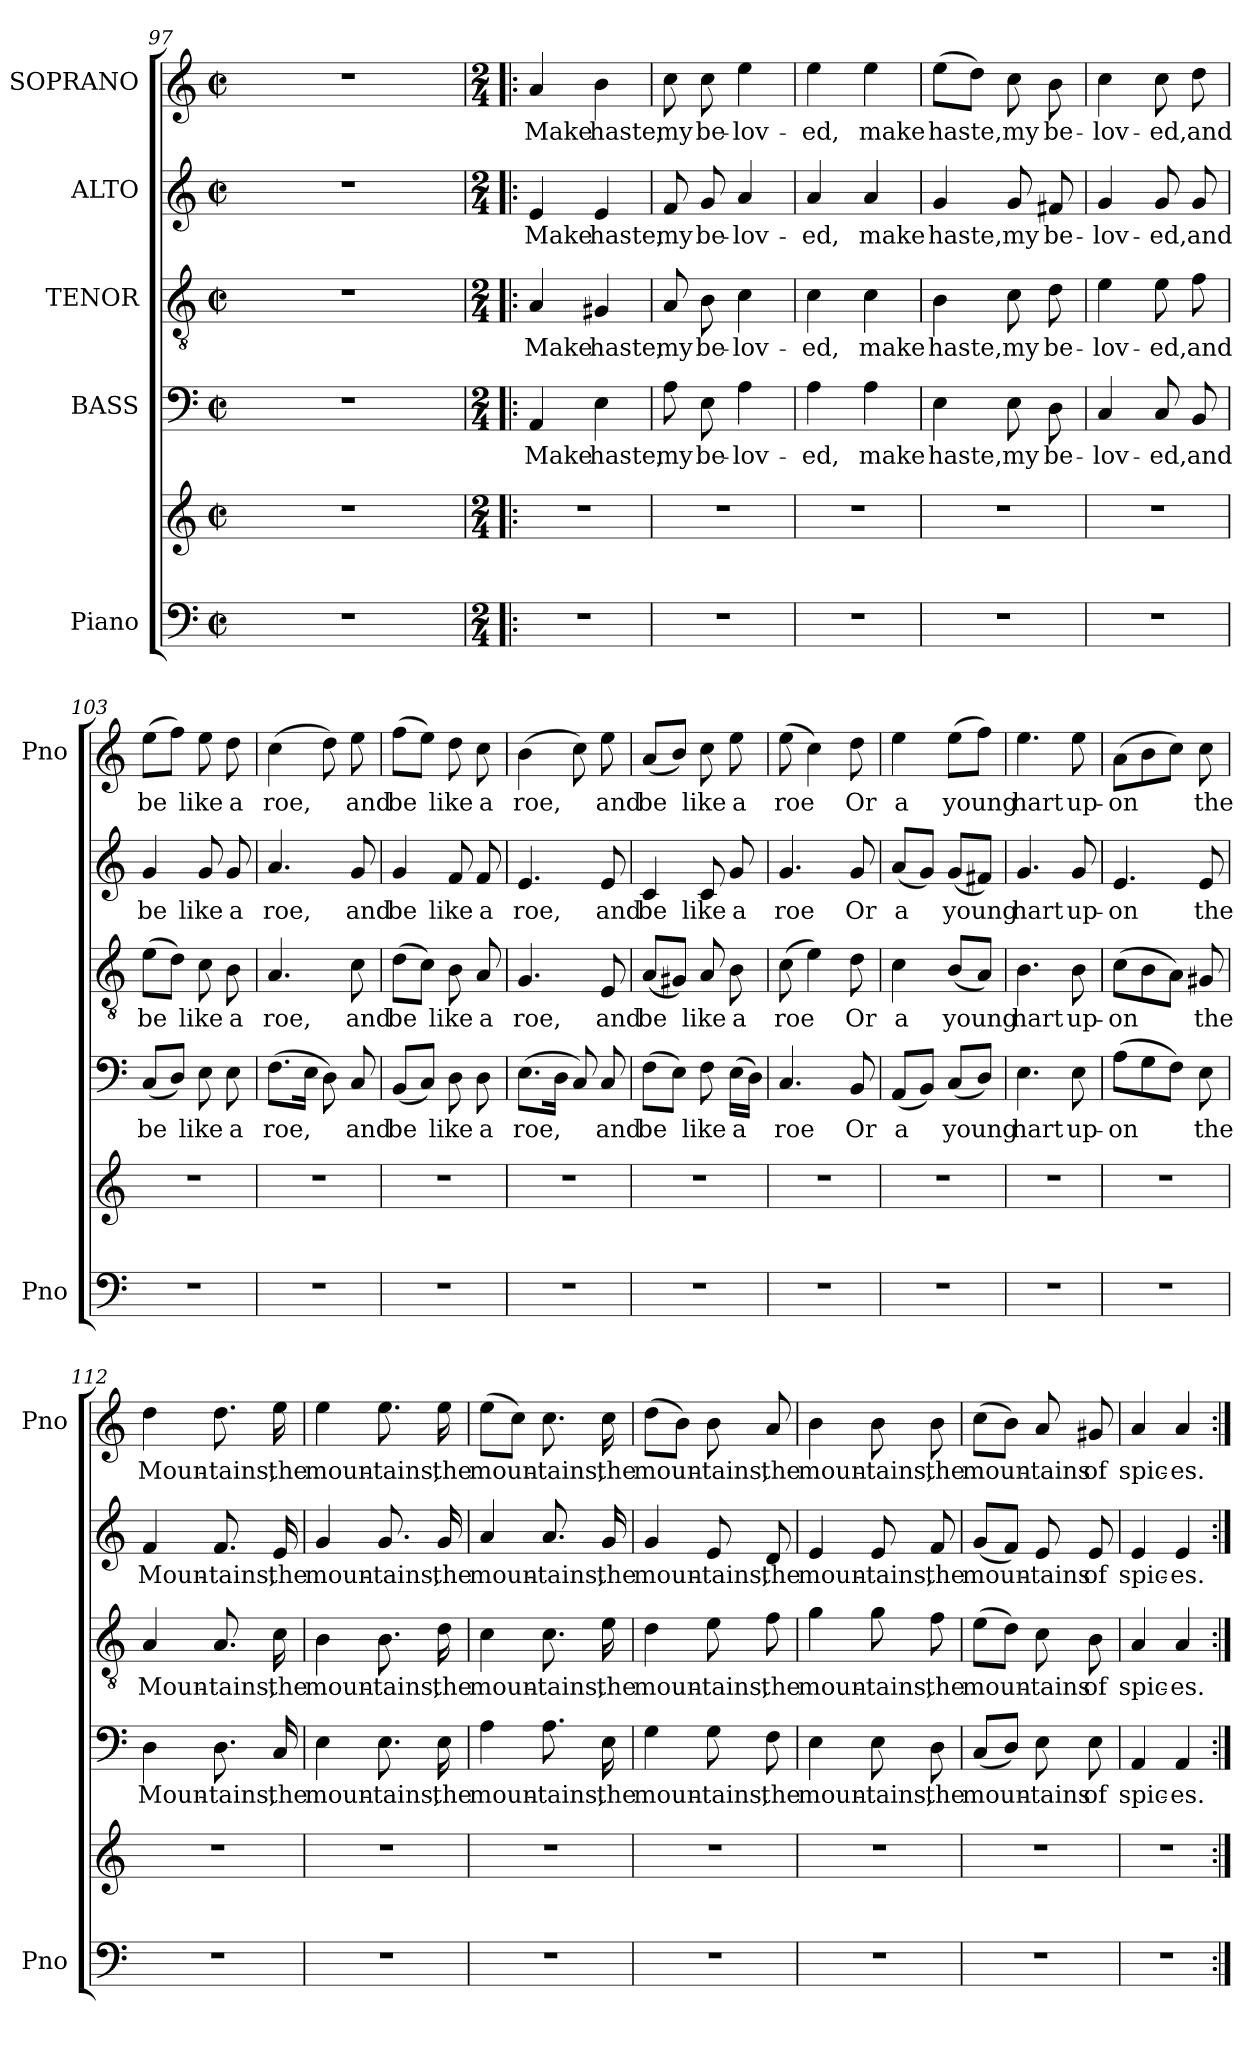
**kern	**kern	**kern	**text	**kern	**text	**kern	**text	**kern	**text
*part5	*part5	*part4	*part4	*part3	*part3	*part2	*part2	*part1	*part1
*staff6	*staff5	*staff4	*staff4	*staff3	*staff3	*staff2	*staff2	*staff1	*staff1
*I"Piano	*	*I"BASS	*	*I"TENOR	*	*I"ALTO	*	*I"SOPRANO	*
*I'Pno	*	*	*	*	*	*	*	*I'Pno	*
*clefF4	*clefG2	*clefF4	*	*clefGv2	*	*clefG2	*	*clefG2	*
*k[]	*k[]	*k[]	*	*k[]	*	*k[]	*	*k[]	*
*a:	*a:	*a:	*	*a:	*	*a:	*	*a:	*
*M2/2	*M2/2	*M2/2	*	*M2/2	*	*M2/2	*	*M2/2	*
*met(c|)	*met(c|)	*met(c|)	*	*met(c|)	*	*met(c|)	*	*met(c|)	*
=97	=97	=97	=97	=97	=97	=97	=97	=97	=97
*	*	*	*	*	*	*	*	*^	*
1r	1r	1r	.	1r	.	1r	.	1r	2ryy	.
.	.	.	.	.	.	.	.	.	4ryy	.
.	.	.	.	.	.	.	.	.	8ryy	.
.	.	.	.	.	.	.	.	.	32ryy	.
.	.	.	.	.	.	.	.	.	16.ryy	.
*	*	*	*	*	*	*	*	*v	*v	*
=98!|:	=98!|:	=98!|:	=98!|:	=98!|:	=98!|:	=98!|:	=98!|:	=98!|:	=98!|:
*M2/4	*M2/4	*M2/4	*	*M2/4	*	*M2/4	*	*M2/4	*
2r	2r	4AA/	Make	4A/	Make	4e/	Make	4a/	Make
.	.	4E\	haste,	4G#X/	haste,	4e/	haste,	4b\	haste,
=99	=99	=99	=99	=99	=99	=99	=99	=99	=99
2r	2r	8A\	my	8A/	my	8f/	my	8cc\	my
.	.	8E\	be-	8B\	be-	8g/	be-	8cc\	be-
.	.	4A\	-lov-	4c\	-lov-	4a/	-lov-	4ee\	-lov-
=100	=100	=100	=100	=100	=100	=100	=100	=100	=100
2r	2r	4A\	-ed,	4c\	-ed,	4a/	-ed,	4ee\	-ed,
.	.	4A\	make	4c\	make	4a/	make	4ee\	make
!!LO:PB:g=z
=101	=101	=101	=101	=101	=101	=101	=101	=101	=101
2r	2r	4E\	haste,	4B\	haste,	4g/	haste,	(8ee\L	haste,
.	.	.	.	.	.	.	.	8dd\J)	.
.	.	8E\	my	8c\	my	8g/	my	8cc\	my
.	.	8D\	be-	8d\	be-	8f#X/	be-	8b\	be-
=102	=102	=102	=102	=102	=102	=102	=102	=102	=102
2r	2r	4C/	-lov-	4e\	-lov-	4g/	-lov-	4cc\	-lov-
.	.	8C/	-ed,	8e\	-ed,	8g/	-ed,	8cc\	-ed,
.	.	8BB/	and	8f\	and	8g/	and	8dd\	and
=103	=103	=103	=103	=103	=103	=103	=103	=103	=103
2r	2r	(8C/L	be	(8e\L	be	4g/	be	(8ee\L	be
.	.	8D/J)	.	8d\J)	.	.	.	8ff\J)	.
.	.	8E\	like	8c\	like	8g/	like	8ee\	like
.	.	8E\	a	8B\	a	8g/	a	8dd\	a
=104	=104	=104	=104	=104	=104	=104	=104	=104	=104
2r	2r	(8.F\L	roe,	4.A/	roe,	4.a/	roe,	(4cc\	roe,
.	.	16E\Jk	.	.	.	.	.	.	.
.	.	8D\)	.	.	.	.	.	8dd\)	.
.	.	8C/	and	8c\	and	8g/	and	8ee\	and
=105	=105	=105	=105	=105	=105	=105	=105	=105	=105
2r	2r	(8BB/L	be	(8d\L	be	4g/	be	(8ff\L	be
.	.	8C/J)	.	8c\J)	.	.	.	8ee\J)	.
.	.	8D\	like	8B\	like	8f/	like	8dd\	like
.	.	8D\	a	8A/	a	8f/	a	8cc\	a
=106	=106	=106	=106	=106	=106	=106	=106	=106	=106
2r	2r	(8.E\L	roe,	4.G/	roe,	4.e/	roe,	(4b\	roe,
.	.	16D\Jk	.	.	.	.	.	.	.
.	.	8C/)	.	.	.	.	.	8cc\)	.
.	.	8C/	and	8E/	and	8e/	and	8ee\	and
!!LO:LB:g=z
=107	=107	=107	=107	=107	=107	=107	=107	=107	=107
2r	2r	(8F\L	be	(8A/L	be	4c/	be	(8a/L	be
.	.	8E\J)	.	8G#X/J)	.	.	.	8b/J)	.
.	.	8F\	like	8A/	like	8c/	like	8cc\	like
.	.	(16E\LL	a	8B\	a	8g/	a	8ee\	a
.	.	16D\JJ)	.	.	.	.	.	.	.
=108	=108	=108	=108	=108	=108	=108	=108	=108	=108
2r	2r	4.C/	roe	(8c\	roe	4.g/	roe	(8ee\	roe
.	.	.	.	4e\)	.	.	.	4cc\)	.
.	.	8BB/	Or	8d\	Or	8g/	Or	8dd\	Or
=109	=109	=109	=109	=109	=109	=109	=109	=109	=109
2r	2r	(8AA/L	a	4c\	a	(8a/L	a	4ee\	a
.	.	8BB/J)	.	.	.	8g/J)	.	.	.
.	.	(8C/L	young	(8B/L	young	(8g/L	young	(8ee\L	young
.	.	8D/J)	.	8A/J)	.	8f#X/J)	.	8ff\J)	.
=110	=110	=110	=110	=110	=110	=110	=110	=110	=110
2r	2r	4.E\	hart	4.B\	hart	4.g/	hart	4.ee\	hart
.	.	8E\	up-	8B\	up-	8g/	up-	8ee\	up-
=111	=111	=111	=111	=111	=111	=111	=111	=111	=111
2r	2r	(8A\L	-on	(8c\L	-on	4.e/	-on	(8a\L	-on
.	.	8G\	.	8B\	.	.	.	8b\	.
.	.	8F\J)	.	8A\J)	.	.	.	8cc\J)	.
.	.	8E\	the	8G#X/	the	8e/	the	8cc\	the
=112	=112	=112	=112	=112	=112	=112	=112	=112	=112
2r	2r	4D\	Moun-	4A/	Moun-	4f/	Moun-	4dd\	Moun-
.	.	8.D\	-tains,	8.A/	-tains,	8.f/	-tains,	8.dd\	-tains,
.	.	16C/	the	16c\	the	16e/	the	16ee\	the
!!LO:LB:g=z
=113	=113	=113	=113	=113	=113	=113	=113	=113	=113
2r	2r	4E\	moun-	4B\	moun-	4g/	moun-	4ee\	moun-
.	.	8.E\	-tains,	8.B\	-tains,	8.g/	-tains,	8.ee\	-tains,
.	.	16E\	the	16d\	the	16g/	the	16ee\	the
=114	=114	=114	=114	=114	=114	=114	=114	=114	=114
2r	2r	4A\	moun-	4c\	moun-	4a/	moun-	(8ee\L	moun-
.	.	.	.	.	.	.	.	8cc\J)	.
.	.	8.A\	-tains,	8.c\	-tains,	8.a/	-tains,	8.cc\	-tains,
.	.	16E\	the	16e\	the	16g/	the	16cc\	the
=115	=115	=115	=115	=115	=115	=115	=115	=115	=115
2r	2r	4G\	moun-	4d\	moun-	4g/	moun-	(8dd\L	moun-
.	.	.	.	.	.	.	.	8b\J)	.
.	.	8G\	-tains,	8e\	-tains,	8e/	-tains,	8b\	-tains,
.	.	8F\	the	8f\	the	8d/	the	8a/	the
=116	=116	=116	=116	=116	=116	=116	=116	=116	=116
2r	2r	4E\	moun-	4g\	moun-	4e/	moun-	4b\	moun-
.	.	8E\	-tains,	8g\	-tains,	8e/	-tains,	8b\	-tains,
.	.	8D\	the	8f\	the	8f/	the	8b\	the
=117	=117	=117	=117	=117	=117	=117	=117	=117	=117
2r	2r	(8C/L	moun-	(8e\L	moun-	(8g/L	moun-	(8cc\L	moun-
.	.	8D/J)	.	8d\J)	.	8f/J)	.	8b\J)	.
.	.	8E\	-tains	8c\	-tains	8e/	-tains	8a/	-tains
.	.	8E\	of	8B\	of	8e/	of	8g#X/	of
=118	=118	=118	=118	=118	=118	=118	=118	=118	=118
2r	2r	4AA/	spic-	4A/	spic-	4e/	spic-	4a/	spic-
.	.	4AA/	-es.	4A/	-es.	4e/	-es.	4a/	-es.
=:|!	=:|!	=:|!	=:|!	=:|!	=:|!	=:|!	=:|!	=:|!	=:|!
*-	*-	*-	*-	*-	*-	*-	*-	*-	*-
